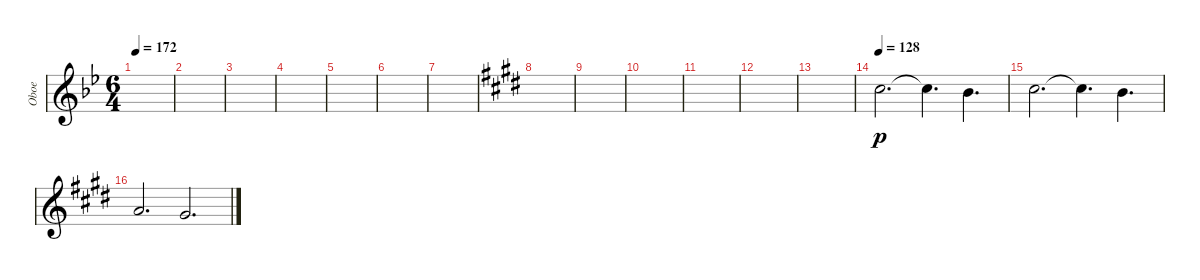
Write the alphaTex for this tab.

\track ("Oboe" "Oboe") {instrument oboe}
\staff {score}
\tuning (E4 B3 G3 D3 A2 E2) {hide}
\ts (6 4)
\tempo 172
\clef g2
\ks gminor
|
|
|
|
|
|
|
\ks e
|
|
|
|
|
|
\tempo 128
9.1.2{d dy p} 9.1{t}.4{d} 7.1.4{d} |
9.1.2{d} 9.1{t}.4{d} 7.1.4{d} |
5.1.2{d} 4.1.2{d}
